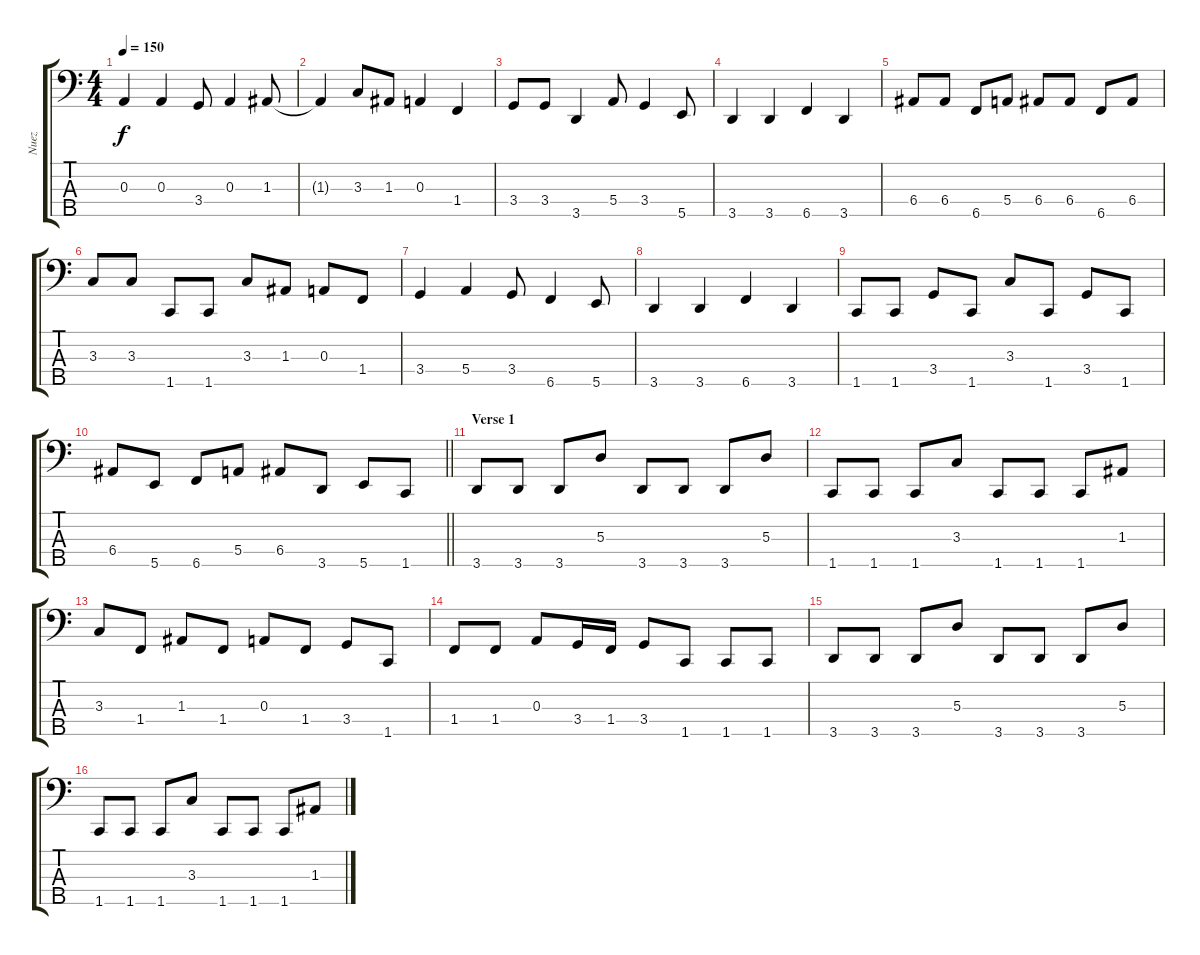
\track ("Nuez" "Nuez") {instrument electricbassfinger}
\staff {score tabs}
\tuning (G2 D2 A1 E1 B0) {hide}
\ts (4 4)
\tempo 150
\clef f4
\ks c
0.3.4{dy f} 0.3.4 3.4.8 0.3.4 1.3.8 |
1.3{t}.4 3.3.8 1.3.8 0.3.4 1.4.4 |
3.4.8 3.4.8 3.5.4 5.4.8 3.4.4 5.5.8 |
3.5.4 3.5.4 6.5.4 3.5.4 |
6.4.8 6.4.8 6.5.8 5.4.8 6.4.8 6.4.8 6.5.8 6.4.8 |
3.3.8 3.3.8 1.5.8 1.5.8 3.3.8 1.3.8 0.3.8 1.4.8 |
3.4.4 5.4.4 3.4.8 6.5.4 5.5.8 |
3.5.4 3.5.4 6.5.4 3.5.4 |
1.5.8 1.5.8 3.4.8 1.5.8 3.3.8 1.5.8 3.4.8 1.5.8 |
\barLineRight lightlight
6.4.8 5.5.8 6.5.8 5.4.8 6.4.8 3.5.8 5.5.8 1.5.8 |
\section ("" "Verse 1")
3.5.8 3.5.8 3.5.8 5.3.8 3.5.8 3.5.8 3.5.8 5.3.8 |
1.5.8 1.5.8 1.5.8 3.3.8 1.5.8 1.5.8 1.5.8 1.3.8 |
3.3.8 1.4.8 1.3.8 1.4.8 0.3.8 1.4.8 3.4.8 1.5.8 |
1.4.8 1.4.8 0.3.8 3.4.16 1.4.16 3.4.8 1.5.8 1.5.8 1.5.8 |
3.5.8 3.5.8 3.5.8 5.3.8 3.5.8 3.5.8 3.5.8 5.3.8 |
1.5.8 1.5.8 1.5.8 3.3.8 1.5.8 1.5.8 1.5.8 1.3.8
